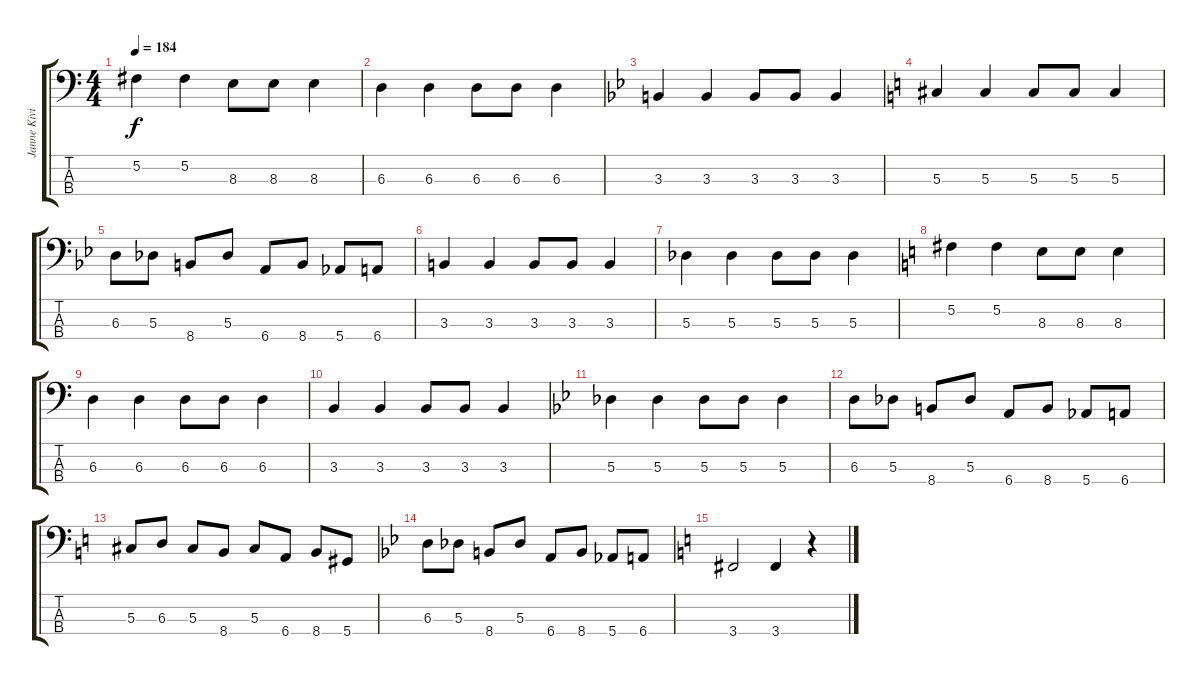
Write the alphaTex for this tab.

\track ("Janne Kivilahti - Bass" "Janne Kivi") {instrument electricbassfinger}
\staff {score tabs}
\tuning (Gb2 Db2 Ab1 Eb1) {hide}
\ts (4 4)
\tempo 184
\clef f4
\ks c
5.2.4{dy f} 5.2.4 8.3.8 8.3.8 8.3.4 |
6.3.4 6.3.4 6.3.8 6.3.8 6.3.4 |
\ks gminor
3.3.4 3.3.4 3.3.8 3.3.8 3.3.4 |
\ks c
5.3.4 5.3.4 5.3.8 5.3.8 5.3.4 |
\ks gminor
6.3.8 5.3.8 8.4.8 5.3.8 6.4.8 8.4.8 5.4.8 6.4.8 |
3.3.4 3.3.4 3.3.8 3.3.8 3.3.4 |
5.3.4 5.3.4 5.3.8 5.3.8 5.3.4 |
\ks c
5.2.4 5.2.4 8.3.8 8.3.8 8.3.4 |
6.3.4 6.3.4 6.3.8 6.3.8 6.3.4 |
3.3.4 3.3.4 3.3.8 3.3.8 3.3.4 |
\ks gminor
5.3.4 5.3.4 5.3.8 5.3.8 5.3.4 |
6.3.8 5.3.8 8.4.8 5.3.8 6.4.8 8.4.8 5.4.8 6.4.8 |
\ks c
5.3.8 6.3.8 5.3.8 8.4.8 5.3.8 6.4.8 8.4.8 5.4.8 |
\ks gminor
6.3.8 5.3.8 8.4.8 5.3.8 6.4.8 8.4.8 5.4.8 6.4.8 |
\ks c
3.4.2 3.4.4 r.4
